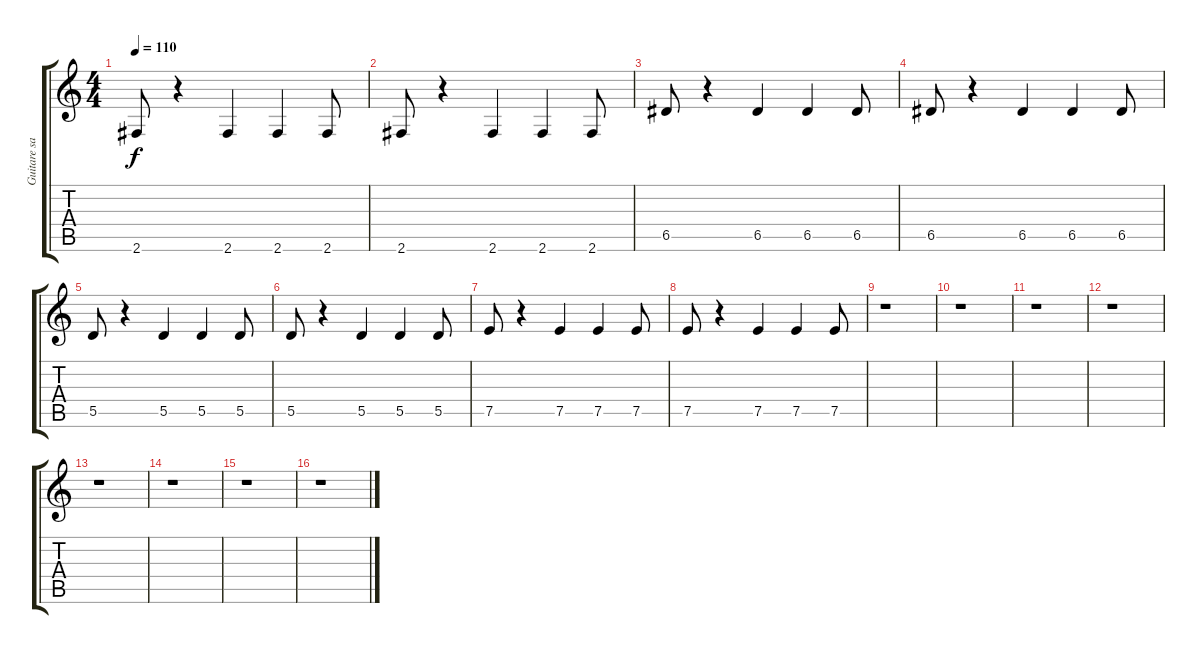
\track ("Guitare saturée" "Guitare sa") {instrument distortionguitar}
\staff {score tabs}
\tuning (E4 B3 G3 D3 A2 E2) {hide}
\ts (4 4)
\tempo 110
\clef g2
\ks c
2.6.8{dy f} r.4 2.6.4 2.6.4 2.6.8 |
2.6.8 r.4 2.6.4 2.6.4 2.6.8 |
6.5.8 r.4 6.5.4 6.5.4 6.5.8 |
6.5.8 r.4 6.5.4 6.5.4 6.5.8 |
5.5.8 r.4 5.5.4 5.5.4 5.5.8 |
5.5.8 r.4 5.5.4 5.5.4 5.5.8 |
7.5.8 r.4 7.5.4 7.5.4 7.5.8 |
7.5.8 r.4 7.5.4 7.5.4 7.5.8 |
r.1 |
r.1 |
r.1 |
r.1 |
r.1 |
r.1 |
r.1 |
r.1
